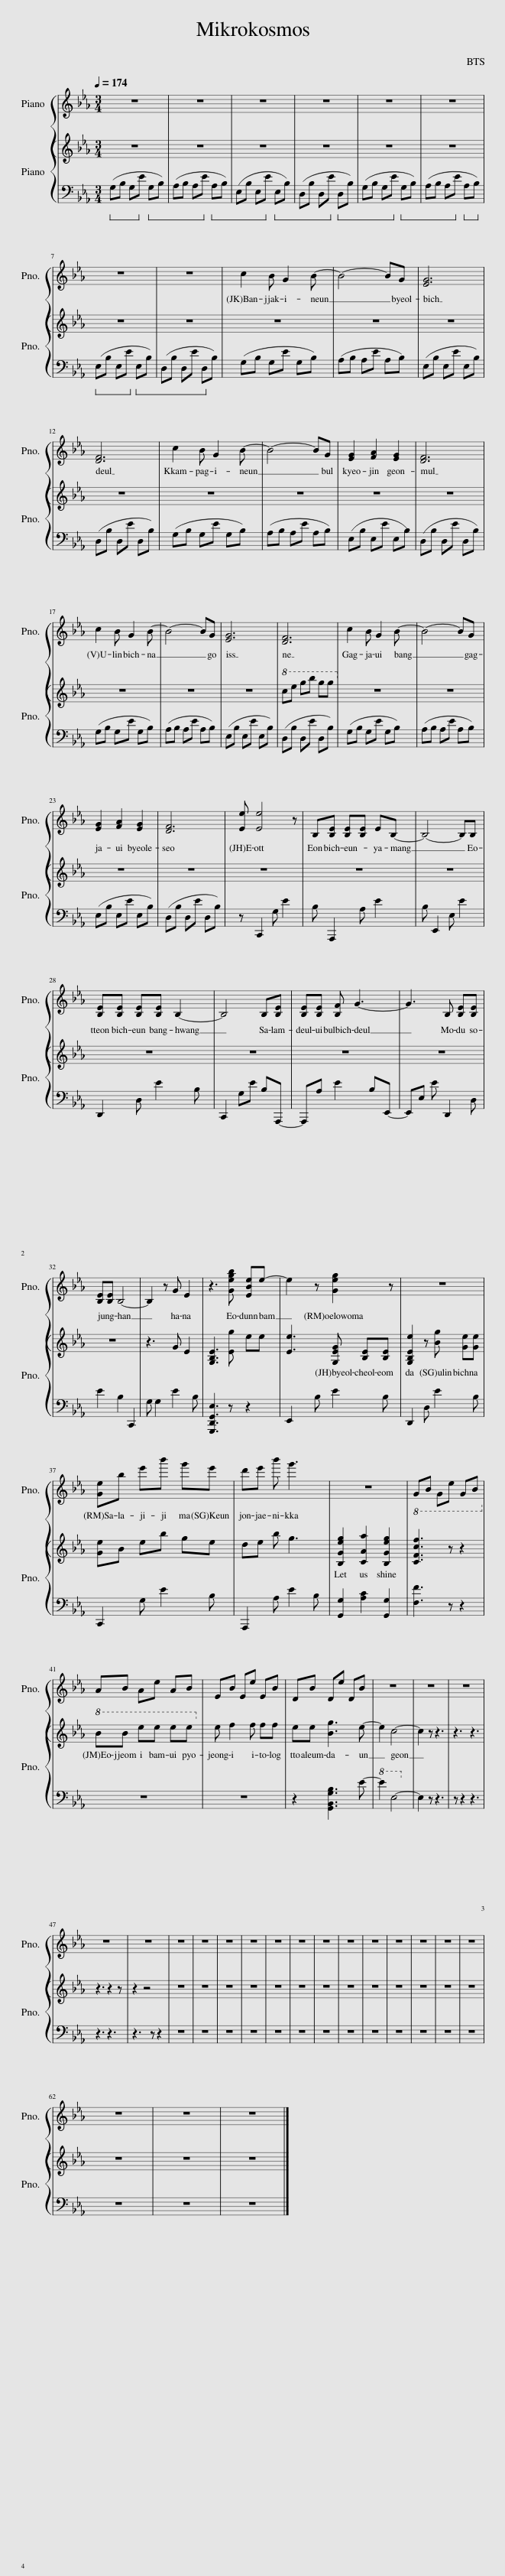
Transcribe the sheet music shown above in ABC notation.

X:1
%%score { 1 { 2 | 3 } }
L:1/8
Q:1/4=174
M:3/4
I:linebreak $
K:Eb
V:1 treble
V:2 treble
V:3 bass
V:1
 z6 | z6 | z6 | z6 | z6 | %5
 z6 |$ z6 | z6 | c2 B G2 B- | B4- BG | %10
 [EG]6 |$ [DF]6 | c2 B G2 B- | B4- BG | [EG]2 [FA]2 [EG]2 | %15
 [DF]6 |$ c2 B G2 B- | B4- BG | [EG]6 | [DF]6 | %20
 c2 B G2 B- | B4- BG |$ [EG]2 [FA]2 [EG]2 | [DF]6 | [Ee] [Ee]4 z | %25
 B,[B,E] [B,E][B,E] EB,- | B,4- B,B, |$ [B,E][B,E] [B,E][B,E] B,2- | B,4 B,[B,E] | [B,E][B,E] [B,F] G3- | %30
 G3 B, [B,E][B,E] |$ [B,E][B,E] B,4- | B,2 z G E2 | z3 [Gegb] [EBe]e- | e2 z [Geg]2 z | %35
 z6 |$ [Ge]b e'b' g'e' | d'e' b' g'3 | z6 |!8vb(! G,B, G,E G,B,!8vb)! |$ %40
 AB Ae AB | EB Ee EB | DB De DB | z6 | z6 | %45
 z6 |$ z6 | z6 | z6 | z6 | %50
 z6 | z6 | z6 | z6 | z6 | %55
 z6 | z6 | z6 | z6 | z6 | %60
 z6 |$ z6 | z6 | z6 |] %64
V:2
 z6 | z6 | z6 | z6 | z6 | %5
 z6 |$ z6 | z6 | z6 | z6 | %10
 z6 |$ z6 | z6 | z6 | z6 | %15
 z6 |$ z6 | z6 | z6 |!8va(! c'e' g'b' g'g'!8va)! | %20
 z6 | z6 |$ z6 | z6 | z6 | %25
 z6 | z6 |$ z6 | z6 | z6 | %30
 z6 |$ z6 | z3 G E2 | [G,B,E]3 [Eg] ee | [Ee]3 [G,EG] [B,E][B,E] | %35
 [G,B,Ee]2 z [Bg] [Ge][Ge] |$ [Ge]B eb ge | de b g3 | [B,Geg]2 [CAa]2 [B,Geg]2 | [CFcf]3 z z2 |$ %40
!8va(! bb e'e' e'e'!8va)! | e f2 f ff | ee [Bg]3 e- | e2 c4- | c2 z z3 | %45
 z3 z3 |$ z3 z2 z | z2 z4 | z6 | z6 | %50
 z6 | z6 | z6 | z6 | z6 | %55
 z6 | z6 | z6 | z6 | z6 | %60
 z6 |$ z6 | z6 | z6 |] %64
V:3
!ped! (G,B, G,E!ped! G,B,)!ped-up! | (A,B, A,E!ped! A,B,)!ped-up! | (E,B, E,E!ped! E,B,)!ped-up! | D,(B, D,E!ped! D,B,)!ped-up! | (G,B, G,E!ped! G,B,)!ped-up! | %5
 (A,B, A,E!ped! A,B,)!ped-up! |$!ped! E,(B, E,E!ped! E,B,)!ped-up! | D,(B, D,E D,B,) | (G,B, G,E G,B,) | (A,B, A,E A,B,) | %10
 (E,B, E,E E,B,) |$ (D,B, D,E D,B,) | (G,B, G,E G,B,) | (A,B, A,E A,B,) | (E,B, E,E E,B,) | %15
 (D,B, D,E D,B,) |$ (G,B, G,E G,B,) | (A,B, A,E A,B,) | (E,B, E,E E,B,) | (D,B, D,E D,B,) | %20
 (G,B, G,E G,B,) | (A,B, A,E A,B,) |$ (E,B, E,E E,B,) | (D,B, D,E D,B,) | z C,,2 G, E2 | %25
 B, A,,,2 A, E2 | B, E,,2 E, E2 |$ D,,2 D, E2 B, | C,,2 G,E B,A,,,- | A,,,A, E2 B,E,,- | %30
 E,,E, E D,,2 D, |$ E2 B,2 C,,2 | G, G,2 E2 B, | [G,,,D,,G,,E,]3 z z2 | E,,2 B, E2 B, | %35
 D,,2 D, E2 B, |$ C,,2 G, E2 B, | A,,,2 A, E2 B, | [G,,G,]2 [A,C]2 [G,,G,]2 | [F,F]3 z z2 |$ %40
 z6 | z6 | z2 [G,,B,,G,B,]3 E- |!8va(! e2 E4-!8va)! | E,2 z z3 | %45
 z z2 z3 |$ z3 z3 | z3 z z2 | z6 | z6 | %50
 z6 | z6 | z6 | z6 | z6 | %55
 z6 | z6 | z6 | z6 | z6 | %60
 z6 |$ z6 | z6 | z6 |] %64
